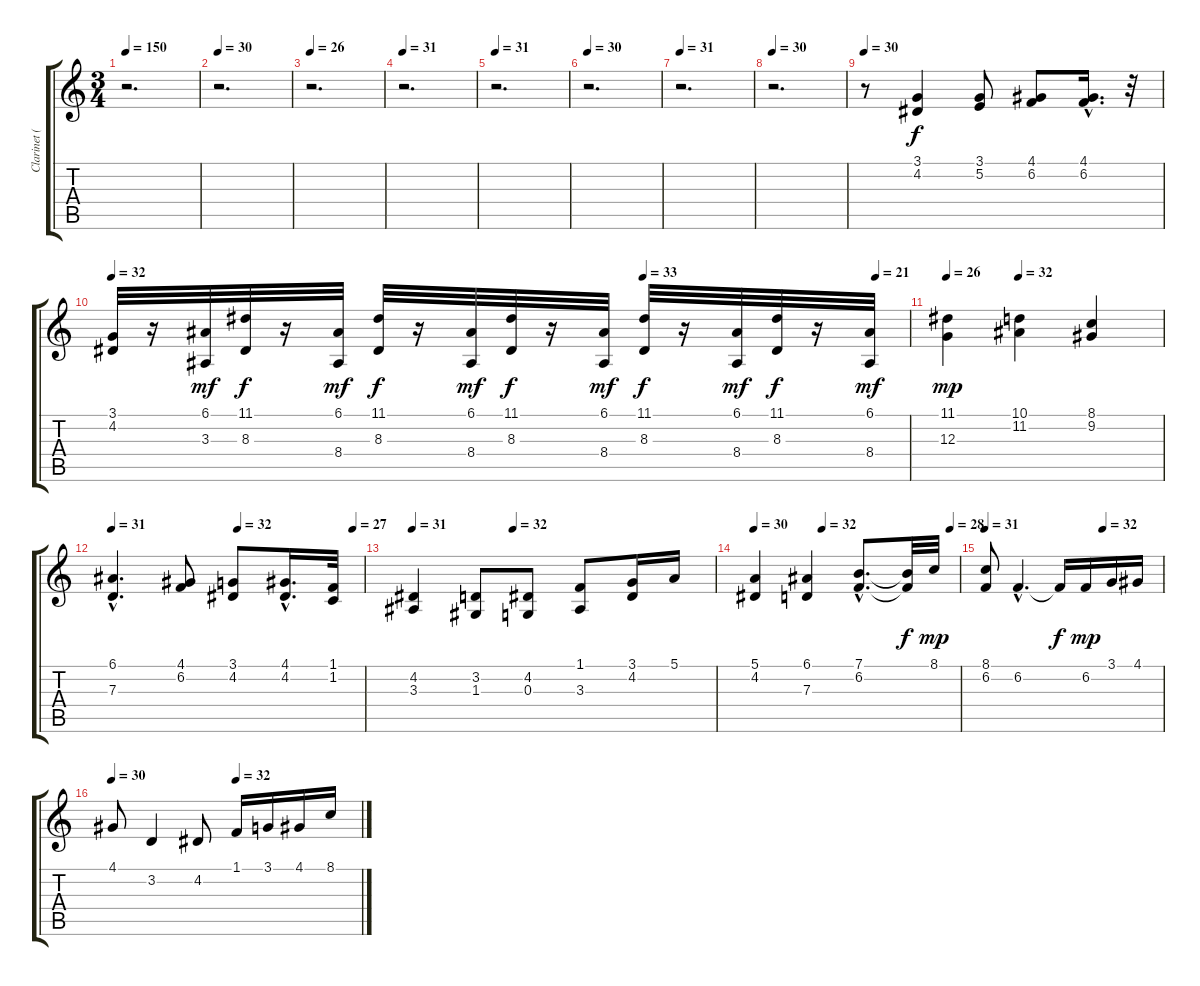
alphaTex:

\track ("Clarinet (x2)" "Clarinet (") {instrument clarinet}
\staff {score tabs}
\tuning (E4 B3 G3 D3 A2 E2) {hide}
\ts (3 4)
\tempo 150
\clef g2
\ks c
r.2{d dy f instrument clarinet} |
\tempo 30
r.2{d} |
\tempo 26
r.2{d} |
\tempo 31
r.2{d} |
\tempo 31
r.2{d} |
\tempo 30
r.2{d} |
\tempo 31
r.2{d} |
\tempo 30
r.2{d} |
\tempo 30
r.8 (3.1 4.2).4{instrument clarinet} (3.1 5.2).8 (4.1 6.2).8 (4.1{hac} 6.2{hac}).16{d} r.32 |
\tempo 32
\tempo (33 0.6666666666666666)
\tempo (21 0.9583333333333334)
(3.1 4.2).32 r.16 (6.1 3.3).32{dy mf} (11.1 8.3).32{dy f} r.16 (6.1 8.4).32{dy mf} (11.1 8.3).32{dy f} r.16 (6.1 8.4).32{dy mf} (11.1 8.3).32{dy f} r.16 (6.1 8.4).32{dy mf} (11.1 8.3).32{dy f} r.16 (6.1 8.4).32{dy mf} (11.1 8.3).32{dy f} r.16 (6.1 8.4).32{dy mf} |
\tempo 26
\tempo (32 0.3333333333333333)
(11.1 12.3).4{dy mp} (10.1 11.2).4 (8.1 9.2).4 |
\tempo 31
\tempo (32 0.5)
\tempo (27 0.9583333333333334)
(6.1{hac} 7.3{hac}).4{d} (4.1 6.2).8 (3.1 4.2).8 (4.1{hac} 4.2{hac}).16{d} (1.1 1.2).32 |
\tempo 31
\tempo (32 0.3333333333333333)
(4.2 3.3).4 (3.2 1.3).8 (4.2 0.3).8 (1.1 3.3).8 (3.1 4.2).16 5.1.16 |
\tempo 30
\tempo (32 0.3333333333333333)
\tempo (28 0.9583333333333334)
(5.1 4.2).4 (6.1 7.3).4 (7.1{hac} 6.2{hac}).8{d} (7.1{t} 6.2{t}).32{dy f} 8.1.32{dy mp} |
\tempo 31
\tempo (32 0.6666666666666666)
(8.1 6.2).8 6.2{hac}.4{d} 6.2{t}.16{dy f} 6.2.16{dy mp} 3.1.16 4.1.16 |
\tempo 30
\tempo (32 0.5)
4.1.8 3.2.4 4.2.8 1.1.16 3.1.16 4.1.16 8.1.16
